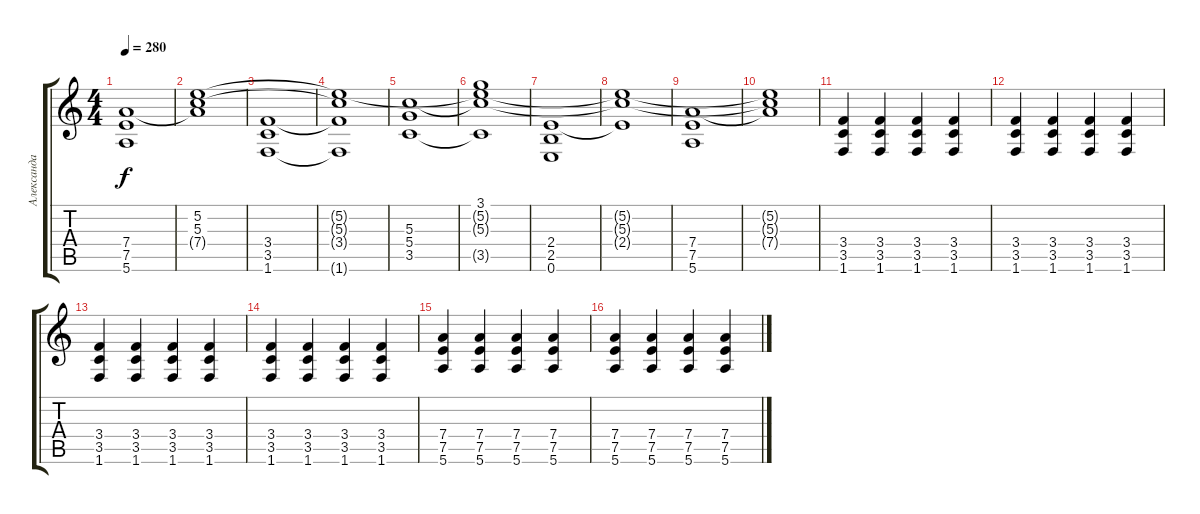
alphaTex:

\track ("Александа \"Ренегат\" Леонтьев" "Александа ") {instrument overdrivenguitar}
\staff {score tabs}
\tuning (E4 B3 G3 D3 A2 E2) {hide}
\ts (4 4)
\tempo 280
\clef g2
\ks c
(7.4 7.5 5.6).1{dy f} |
(5.2{t} 5.3{t} 7.4{t}).1 |
(3.4 3.5 1.6).1 |
(5.2{t} 5.3{t} 3.4{t} 1.6{t}).1 |
(5.3 5.4 3.5).1 |
(3.1 5.2{t} 5.3{t} 3.5{t}).1 |
(2.4 2.5 0.6).1 |
(5.2{t} 5.3{t} 2.4{t}).1 |
(7.4 7.5 5.6).1 |
(5.2{t} 5.3{t} 7.4{t}).1 |
(3.4 3.5 1.6).4 (3.4 3.5 1.6).4 (3.4 3.5 1.6).4 (3.4 3.5 1.6).4 |
(3.4 3.5 1.6).4 (3.4 3.5 1.6).4 (3.4 3.5 1.6).4 (3.4 3.5 1.6).4 |
(3.4 3.5 1.6).4 (3.4 3.5 1.6).4 (3.4 3.5 1.6).4 (3.4 3.5 1.6).4 |
(3.4 3.5 1.6).4 (3.4 3.5 1.6).4 (3.4 3.5 1.6).4 (3.4 3.5 1.6).4 |
(7.4 7.5 5.6).4 (7.4 7.5 5.6).4 (7.4 7.5 5.6).4 (7.4 7.5 5.6).4 |
(7.4 7.5 5.6).4 (7.4 7.5 5.6).4 (7.4 7.5 5.6).4 (7.4 7.5 5.6).4
